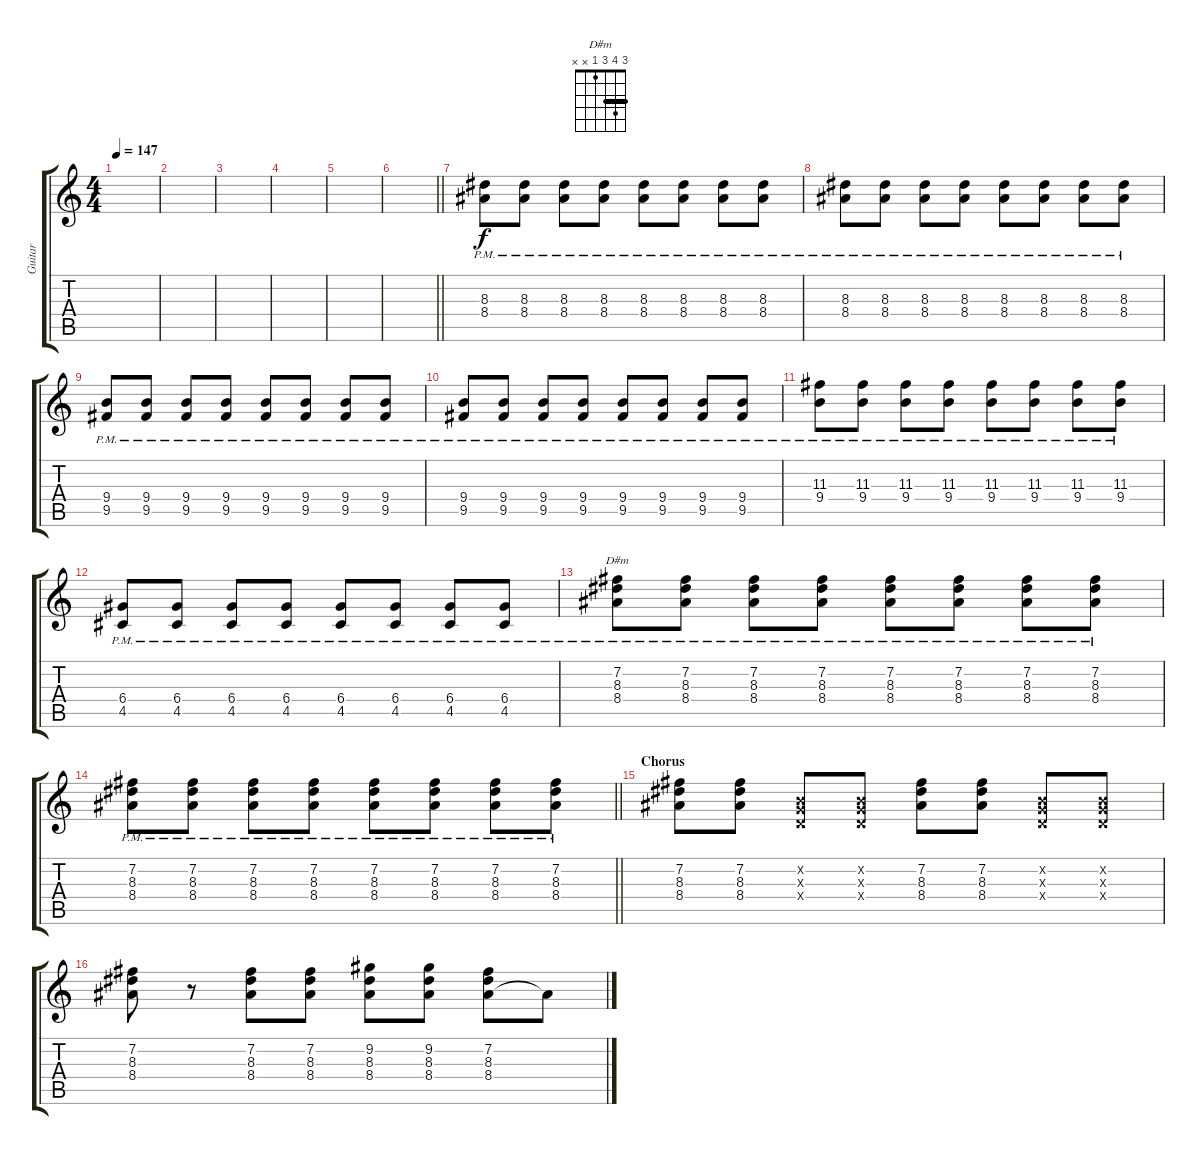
\track ("Guitar" "Guitar") {instrument overdrivenguitar}
\staff {score tabs}
\tuning (E4 B3 G3 D3 A2 E2) {hide}
\chord ("D#m" 3 4 3 1 x x) {barre 3}
\ts (4 4)
\tempo 147
\clef g2
\ks c
|
|
|
|
|
\barLineRight lightlight
|
\section ("" "")
(8.3{pm} 8.4{pm}).8{instrument electricguitarjazz} (8.3{pm} 8.4{pm}).8 (8.3{pm} 8.4{pm}).8 (8.3{pm} 8.4{pm}).8 (8.3{pm} 8.4{pm}).8 (8.3{pm} 8.4{pm}).8 (8.3{pm} 8.4{pm}).8 (8.3{pm} 8.4{pm}).8 |
(8.3{pm} 8.4{pm}).8 (8.3{pm} 8.4{pm}).8 (8.3{pm} 8.4{pm}).8 (8.3{pm} 8.4{pm}).8 (8.3{pm} 8.4{pm}).8 (8.3{pm} 8.4{pm}).8 (8.3{pm} 8.4{pm}).8 (8.3{pm} 8.4{pm}).8 |
(9.4 9.5{pm}).8 (9.4 9.5{pm}).8 (9.4 9.5{pm}).8 (9.4 9.5{pm}).8 (9.4 9.5{pm}).8 (9.4 9.5{pm}).8 (9.4 9.5{pm}).8 (9.4 9.5{pm}).8 |
(9.4{pm} 9.5).8 (9.4{pm} 9.5).8 (9.4{pm} 9.5).8 (9.4{pm} 9.5).8 (9.4{pm} 9.5).8 (9.4{pm} 9.5).8 (9.4{pm} 9.5).8 (9.4{pm} 9.5).8 |
(11.3{pm} 9.4{pm}).8 (11.3{pm} 9.4{pm}).8 (11.3{pm} 9.4{pm}).8 (11.3{pm} 9.4{pm}).8 (11.3{pm} 9.4{pm}).8 (11.3{pm} 9.4{pm}).8 (11.3{pm} 9.4{pm}).8 (11.3{pm} 9.4{pm}).8 |
(6.4{pm} 4.5).8 (6.4{pm} 4.5).8 (6.4{pm} 4.5).8 (6.4{pm} 4.5).8 (6.4{pm} 4.5).8 (6.4{pm} 4.5).8 (6.4{pm} 4.5).8 (6.4{pm} 4.5).8 |
(7.2{pm} 8.3{pm} 8.4{pm}).8{ch "D#m"} (7.2{pm} 8.3{pm} 8.4{pm}).8 (7.2{pm} 8.3{pm} 8.4{pm}).8 (7.2{pm} 8.3{pm} 8.4{pm}).8 (7.2{pm} 8.3{pm} 8.4{pm}).8 (7.2{pm} 8.3{pm} 8.4{pm}).8 (7.2{pm} 8.3{pm} 8.4{pm}).8 (7.2{pm} 8.3{pm} 8.4{pm}).8 |
\barLineRight lightlight
(7.2{pm} 8.3{pm} 8.4{pm}).8 (7.2{pm} 8.3{pm} 8.4{pm}).8 (7.2{pm} 8.3{pm} 8.4{pm}).8 (7.2{pm} 8.3{pm} 8.4{pm}).8 (7.2{pm} 8.3{pm} 8.4{pm}).8 (7.2{pm} 8.3{pm} 8.4{pm}).8 (7.2{pm} 8.3{pm} 8.4{pm}).8 (7.2{pm} 8.3{pm} 8.4{pm}).8 |
\section ("" "Chorus")
(7.2 8.3 8.4).8{instrument overdrivenguitar} (7.2 8.3 8.4).8 (0.2{x} 0.3{x} 0.4{x}).8 (0.2{x} 0.3{x} 0.4{x}).8 (7.2 8.3 8.4).8 (7.2 8.3 8.4).8 (0.2{x} 0.3{x} 0.4{x}).8 (0.2{x} 0.3{x} 0.4{x}).8 |
(7.2 8.3 8.4).8 r.8 (7.2 8.3 8.4).8 (7.2 8.3 8.4).8 (9.2 8.3 8.4).8 (9.2 8.3 8.4).8 (7.2 8.3 8.4).8 8.4{t}.8
